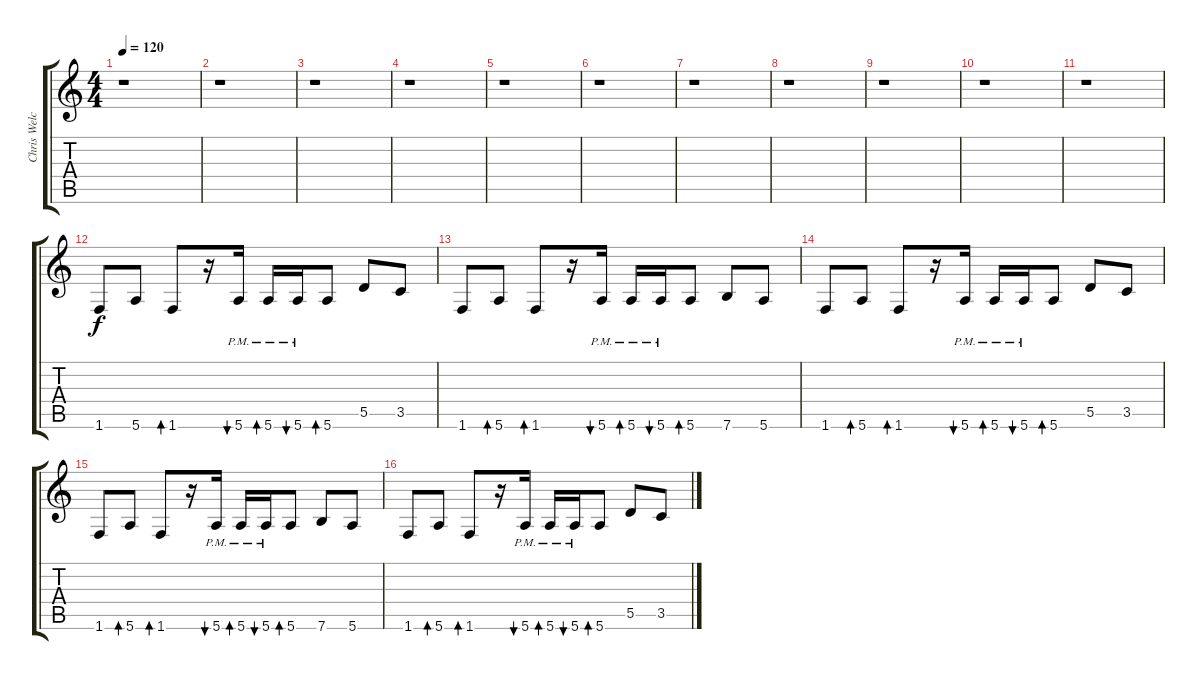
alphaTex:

\track ("Chris Welch" "Chris Welc") {instrument electricbassfinger}
\staff {score tabs}
\tuning (E4 B3 G3 D3 A2 E2) {hide}
\ts (4 4)
\tempo 120
\clef g2
\ks c
r.1{dy f instrument electricbassfinger} |
r.1 |
r.1 |
r.1 |
r.1 |
r.1 |
r.1 |
r.1 |
r.1 |
r.1 |
r.1 |
1.6.8 5.6.8 1.6.8{bd 120} r.16 5.6{pm}.16{bu 120} 5.6{pm}.16{bd 120} 5.6{pm}.16{bu 120} 5.6.8{bd 120} 5.5.8 3.5.8 |
1.6.8 5.6.8{bd 240} 1.6.8{bd 120} r.16 5.6{pm}.16{bu 120} 5.6{pm}.16{bd 120} 5.6{pm}.16{bu 120} 5.6.8{bd 120} 7.6.8 5.6.8 |
1.6.8 5.6.8{bd 240} 1.6.8{bd 120} r.16 5.6{pm}.16{bu 120} 5.6{pm}.16{bd 120} 5.6{pm}.16{bu 120} 5.6.8{bd 120} 5.5.8 3.5.8 |
1.6.8 5.6.8{bd 240} 1.6.8{bd 120} r.16 5.6{pm}.16{bu 120} 5.6{pm}.16{bd 120} 5.6{pm}.16{bu 120} 5.6.8{bd 120} 7.6.8 5.6.8 |
1.6.8 5.6.8{bd 240} 1.6.8{bd 120} r.16 5.6{pm}.16{bu 120} 5.6{pm}.16{bd 120} 5.6{pm}.16{bu 120} 5.6.8{bd 120} 5.5.8 3.5.8
